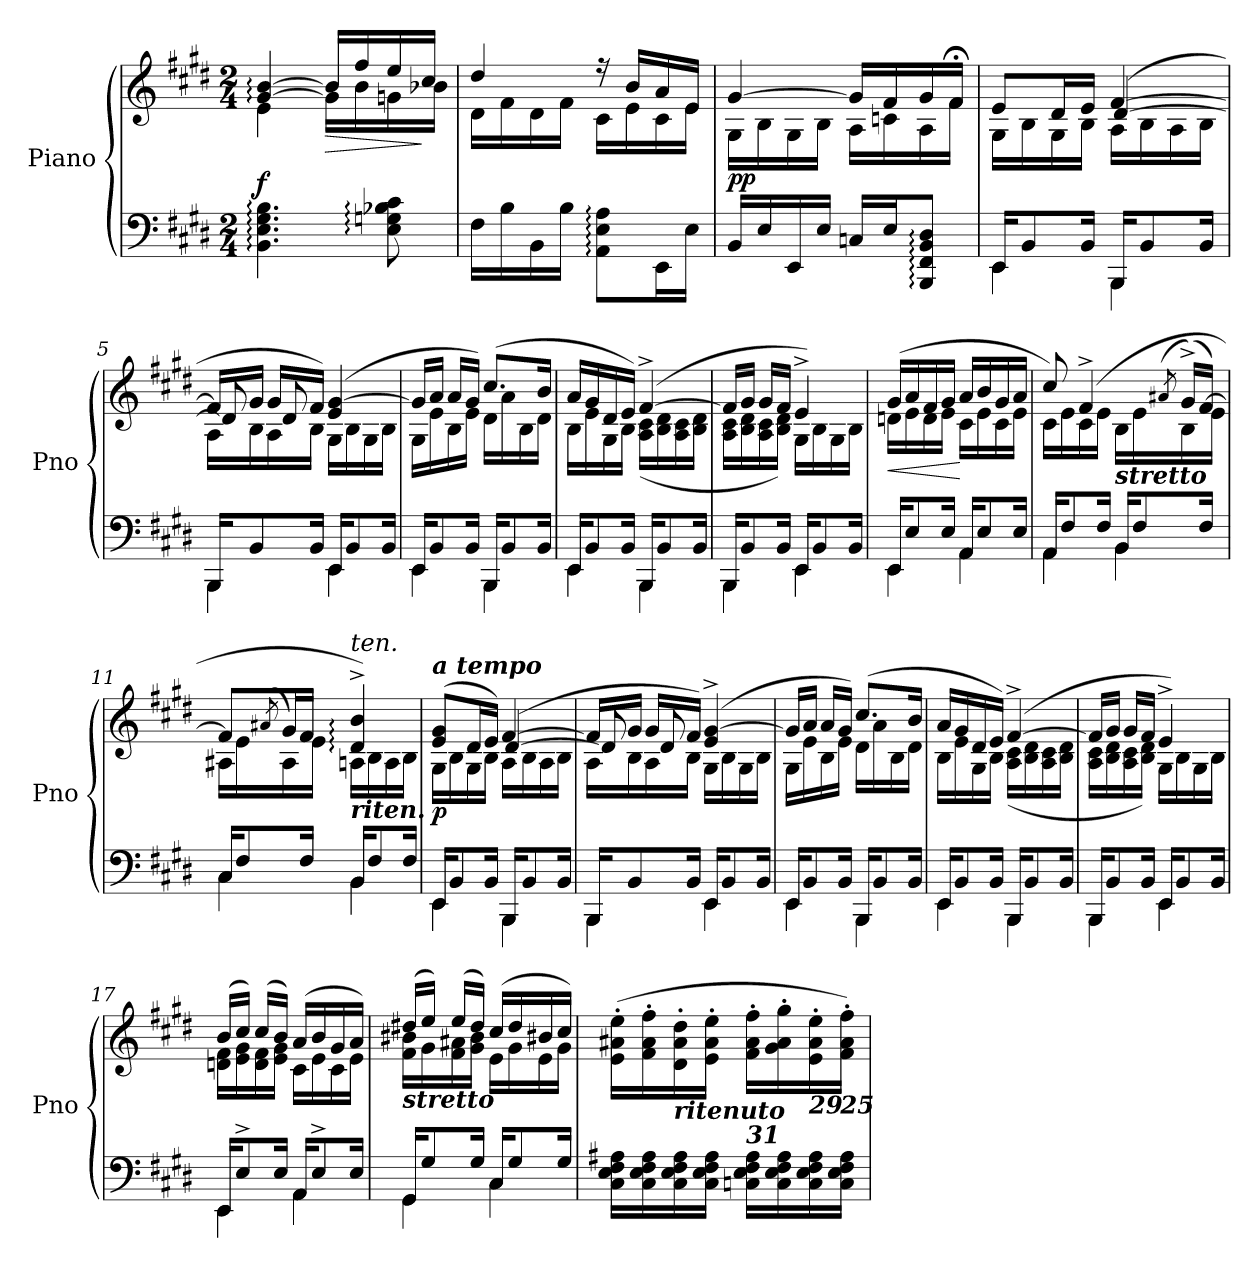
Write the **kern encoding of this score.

**kern	**kern	**dynam
*part1	*part1	*part1
*staff2	*staff1	*staff1/2
*I"Piano	*	*
*I'Pno	*	*
*clefF4	*clefG2	*
*k[f#c#g#d#]	*k[f#c#g#d#]	*
*M2/4	*M2/4	*
=1	=1	=1
*	*^	*
!	!	!	!LO:DY:a=2
4.BB\: 4.E\: 4.G#\: 4.B\:	[4g#/: [4b/:	4e\	f
!	!	!	!LO:HP:b
.	16b/LL]	16g#\LL]	>
.	16ff#/	16b\	.
8E\: 8Gn\: 8B-X\: 8c#\:	16ee/	16gn\	.
.	16cc#/JJ	16b-X\JJ	]
=2	=2	=2	=2
16F#\LL	4dd#/	16d#\LL	.
16B\	.	16f#\	.
16BB\	.	16d#\	.
16B\JJ	.	16f#\JJ	.
8AA\: 8E\: 8A\:L	16r	16c#\LL	.
.	16b/LL	16e\	.
16EE\L	16a/	16c#\	.
16E\JJ	16e/JJ	16e\JJ	.
=3	=3	=3	=3
!	!	!	!LO:DY:b
16BB/LL	[4g#/	16G#\LL	pp
16E/	.	16B\	.
16EE/	.	16G#\	.
16E/JJ	.	16B\JJ	.
16Cn/LL	16g#/LL]	16A\LL	.
16E/J	16f#/	16cn\	.
8BBB/: 8FF#/: 8BB/: 8D#/:J	16g#/	16A\	.
.	16f#;</JJ	16f#\JJ	.
!!LO:LB:g=z
=4	=4	=4	=4
*^	*	*^	*
16EE/KL	4EE\	8e/L	16G#\LL	4ryy	.
8BB/	.	.	16B\	.	.
.	.	16d#/L	16G#\	.	.
16BB/Jk	.	16e/JJ	16B\JJ	.	.
16BBB/KL	4BBB\	([4f#/	16A\LL	[4d#/	.
8BB/	.	.	16B\	.	.
.	.	.	16A\	.	.
16BB/Jk	.	.	16B\JJ	.	.
=5	=5	=5	=5	=5	=5
16BBB/KL	4BBB\	16f#/LL]	16A\LL	8d#/]	.
8BB/	.	16g#/JJ	16B\	.	.
.	.	16g#/LL	16A\	8d#/	.
16BB/Jk	.	16f#/JJ)	16B\JJ	.	.
16EE/KL	4EE\	(4e/ [4g#/	16G#\LL	4ryy	.
8BB/	.	.	16B\	.	.
.	.	.	16G#\	.	.
16BB/Jk	.	.	16B\JJ	.	.
*	*	*	*v	*v	*
=6	=6	=6	=6	=6
16EE/KL	4EE\	16g#/LL]	16G#\LL	.
8BB/	.	16a/JJ	16e\	.
.	.	16a/LL	16B\	.
16BB/Jk	.	16g#/JJ)	16e\JJ	.
16BBB/KL	4BBB\	(8.cc#/L	16d#\LL	.
8BB/	.	.	16a\	.
.	.	.	16B\	.
16BB/Jk	.	16b/Jk	16d#\JJ	.
=7	=7	=7	=7	=7
16EE/KL	4EE\	16a/LL	16B\LL	.
8BB/	.	16g#/	16e\	.
.	.	16d#/	16G#\	.
16BB/Jk	.	16e/JJ)	16B\JJ	.
16BBB/KL	4BBB\	(>[4f#^/	(16A\ 16c#\LL	.
8BB/	.	.	16B\ 16d#\	.
.	.	.	16A\ 16c#\	.
16BB/Jk	.	.	16B\ 16d#\JJ	.
!!LO:LB:g=z	!!
=8	=8	=8	=8	=8
16BBB/KL	4BBB\	16f#/LL]	16A\ 16c#\LL	.
8BB/	.	16g#/JJ	16B\ 16d#\	.
.	.	16g#/LL	16A\ 16c#\	.
16BB/Jk	.	16f#/JJ	16B\ 16d#\JJ)	.
16EE/KL	4EE\	4e^/)	16G#\LL	.
8BB/	.	.	16B\	.
.	.	.	16G#\	.
16BB/Jk	.	.	16B\JJ	.
=9	=9	=9	=9	=9
!	!	!	!	!LO:HP:b
16EE/KL	4EE\	(16g#/LL	16dn\LL	<
8E/	.	16a/	16e\	.
.	.	16f#/	16d\	.
16E/Jk	.	16g#/JJ	16e\JJ	.
!	!	!	!	!LO:DY:n=1:b
16AA/KL	4AA\	16a/LL	16c#\LL	[ other-dynamics
8E/	.	16b/	16e\	.
.	.	16g#/	16c#\	.
16E/Jk	.	16a/JJ	16e\JJ	.
=10	=10	=10	=10	=10
16AA/KL	4AA\	8cc#/)	16c#\LL	.
8F#/	.	.	16e\	.
.	.	(4f#^/	16c#\	.
16F#/Jk	.	.	16e\JJ	.
!	!	!	!LO:TX:b:Bi:t=stretto	!
16BB/KL	4BB\	.	16B\LL	.
8F#/	.	.	16e\	.
.	.	(>8qa#X/	.	.
.	.	(>16g#^/LL)	16B\	.
16F#/Jk	.	[16f#/JJ)	16e\JJ	.
!!LO:LB:g=z	!!
=11	=11	=11	=11	=11
16C#/KL	4C#\	8f#/L]	16A#X\LL	.
8F#/	.	.	16e\	.
.	.	(>8qa#X/	.	.
.	.	16g#/L)	16A#\	.
16F#/Jk	.	16f#/JJ	16e\JJ	.
!	!	!LO:TX:a:i:t=ten.	!	!
!	!	!LO:TX:b:Bi:t=riten.	!	!
16BB/KL	4BB\	4d#/:^ 4b/:^)	16An\LL	.
8F#/	.	.	16B\	.
.	.	.	16A\	.
16F#/Jk	.	.	16B\JJ	.
=12	=12	=12	=12	=12
*	*	*	*^	*
!	!	!LO:TX:a:Bi:t=a tempo	!	!	!
!	!	!	!	!	!LO:DY:b
16EE/KL	4EE\	(8e/ 8g#/L	16G#\LL	4ryy	p
8BB/	.	.	16B\	.	.
.	.	16d#/L	16G#\	.	.
16BB/Jk	.	16e/JJ)	16B\JJ	.	.
16BBB/KL	4BBB\	([4f#/	16A\LL	[4d#/	.
8BB/	.	.	16B\	.	.
.	.	.	16A\	.	.
16BB/Jk	.	.	16B\JJ	.	.
=13	=13	=13	=13	=13	=13
16BBB/KL	4BBB\	16f#/LL]	16A\LL	8d#/]	.
8BB/	.	16g#/JJ	16B\	.	.
.	.	16g#/LL	16A\	8d#/	.
16BB/Jk	.	16f#/JJ)	16B\JJ	.	.
16EE/KL	4EE\	(4e/^ [4g#/^	16G#\LL	4ryy	.
8BB/	.	.	16B\	.	.
.	.	.	16G#\	.	.
16BB/Jk	.	.	16B\JJ	.	.
*	*	*	*v	*v	*
!!LO:LB:g=z
=14	=14	=14	=14	=14
16EE/KL	4EE\	16g#/LL]	16G#\LL	.
8BB/	.	16a/JJ	16e\	.
.	.	16a/LL	16B\	.
16BB/Jk	.	16g#/JJ)	16e\JJ	.
16BBB/KL	4BBB\	(8.cc#/L	16d#\LL	.
8BB/	.	.	16a\	.
.	.	.	16B\	.
16BB/Jk	.	16b/Jk	16d#\JJ	.
=15	=15	=15	=15	=15
16EE/KL	4EE\	16a/LL	16B\LL	.
8BB/	.	16g#/	16e\	.
.	.	16d#/	16G#\	.
16BB/Jk	.	16e/JJ)	16B\JJ	.
16BBB/KL	4BBB\	(>[4f#^/	(16A\ 16c#\LL	.
8BB/	.	.	16B\ 16d#\	.
.	.	.	16A\ 16c#\	.
16BB/Jk	.	.	16B\ 16d#\JJ	.
=16	=16	=16	=16	=16
16BBB/KL	4BBB\	16f#/LL]	16A\ 16c#\LL	.
8BB/	.	16g#/JJ	16B\ 16d#\	.
.	.	16g#/LL	16A\ 16c#\	.
16BB/Jk	.	16f#/JJ	16B\ 16d#\JJ)	.
16EE/KL	4EE\	4e^/)	16G#\LL	.
8BB/	.	.	16B\	.
.	.	.	16G#\	.
16BB/Jk	.	.	16B\JJ	.
=17	=17	=17	=17	=17
!	!	!	!	!LO:DY:b
16EE/KL	4EE\	(16b/LL	16dn\ 16f#\LL	other-dynamics
8E^/	.	16cc#/JJ)	16e\ 16g#\	.
.	.	(16cc#/LL	16d\ 16f#\	.
16E/Jk	.	16b/JJ)	16e\ 16g#\JJ	.
16AA/KL	4AA\	(16a/LL	16c#\LL	.
8E^/	.	16b/	16e\	.
.	.	16g#/	16c#\	.
16E/Jk	.	16a/JJ)	16e\JJ	.
!!LO:PB:g=z	!!
=18	=18	=18	=18	=18
!	!	!LO:TX:b:Bi:t=stretto	!	!
16GG#/KL	4GG#\	(16dd#X/LL	16f#\ 16b#X\LL	.
8G#/	.	16ee/JJ)	16g#\	.
.	.	(16ee/LL	16f#\ 16a#X\	.
16G#/Jk	.	16dd#/JJ)	16g#\ 16b#\JJ	.
!	!	!	!	!LO:DY:b
16C#/KL	4C#\	(16cc#/LL	16e\LL	other-dynamics
8G#/	.	16dd#/	16g#\	.
.	.	16b#X/	16e\	.
16G#/Jk	.	16cc#/JJ)	16g#\JJ	.
*v	*v	*	*	*
=19	=19	=19	=19
!	!	!	!LO:DY:a
*	*v	*v	*
16C#\ 16E\ 16F#\ 16A#X\LL	(16e\' 16a#X\' 16ee\'LL	other-dynamics
16C#\ 16E\ 16F#\ 16A#\	16f#\' 16a#\' 16ff#\'	.
!	!LO:TX:b:Bi:t=ritenuto	!
16C#\ 16E\ 16F#\ 16A#\	16d#\' 16a#\' 16dd#\'	.
16C#\ 16E\ 16F#\ 16A#\JJ	16e\' 16a#\' 16ee\'JJ	.
!	!LO:TX:b:Bi:t=31	!
16Cn\ 16E\ 16F#\ 16A#\LL	16f#\' 16a#\' 16ff#\'LL	.
16C\ 16E\ 16F#\ 16A#\	16g#\' 16a#\' 16gg#\'	.
!	!LO:TX:b:Bi:t=29	!
16C\ 16E\ 16F#\ 16A#\	16e\' 16a#\' 16ee\'	.
!	!LO:TX:b:Bi:t=25	!
16C\ 16E\ 16F#\ 16A#\JJ	16f#\' 16a#\' 16ff#\'JJ)	.
=	=	=
*-	*-	*-
